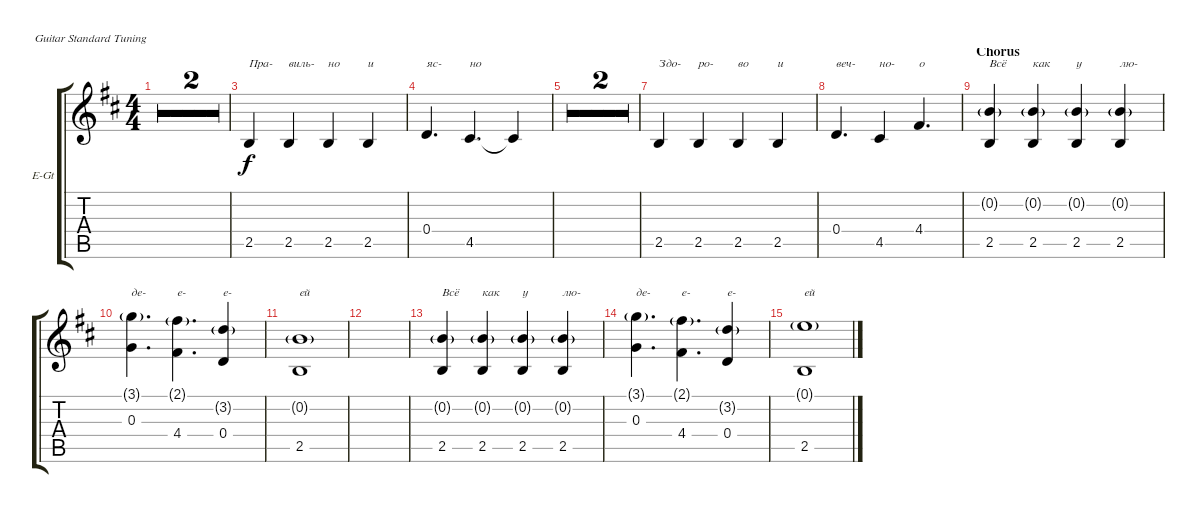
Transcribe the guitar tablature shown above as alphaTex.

\defaultSystemsLayout 4
\bracketExtendMode groupsimilarinstruments
\firstSystemTrackNameOrientation horizontal
\otherSystemsTrackNameOrientation horizontal
\track ("Voice" "E-Gt") {multiBarRest instrument electricguitarclean}
\staff {score tabs}
\tuning (E4 B3 G3 D3 A2 E2)
\ts (4 4)
\tempo 110
\clef g2
\ks d
|
|
2.5.4{txt "Пра-"} 2.5.4{txt "виль-"} 2.5.4{txt "но"} 2.5.4{txt "и"} |
0.4.4{d txt "яс-"} 4.5.4{d txt "но"} 4.5{t}.4 |
|
|
2.5.4{txt "Здо-"} 2.5.4{txt "ро-"} 2.5.4{txt "во"} 2.5.4{txt "и"} |
0.4.4{d txt "веч-"} 4.5.4{txt "но-"} 4.4.4{d txt "о"} |
\section ("" "Chorus")
(2.5 0.2{g}).4{txt "Всё"} (2.5 0.2{g}).4{txt "как"} (2.5 0.2{g}).4{txt "у"} (2.5 0.2{g}).4{txt "лю-"} |
(0.3 3.1{g}).4{d txt "де-"} (4.4 2.1{g}).4{d txt "е-"} (0.4 3.2{g}).4{txt "е-"} |
(2.5 0.2{g}).1{txt "ей"} |
|
(2.5 0.2{g}).4{txt "Всё"} (2.5 0.2{g}).4{txt "как"} (2.5 0.2{g}).4{txt "у"} (2.5 0.2{g}).4{txt "лю-"} |
(0.3 3.1{g}).4{d txt "де-"} (4.4 2.1{g}).4{d txt "е-"} (0.4 3.2{g}).4{txt "е-"} |
(2.5 0.1{g}).1{txt "ей"}
